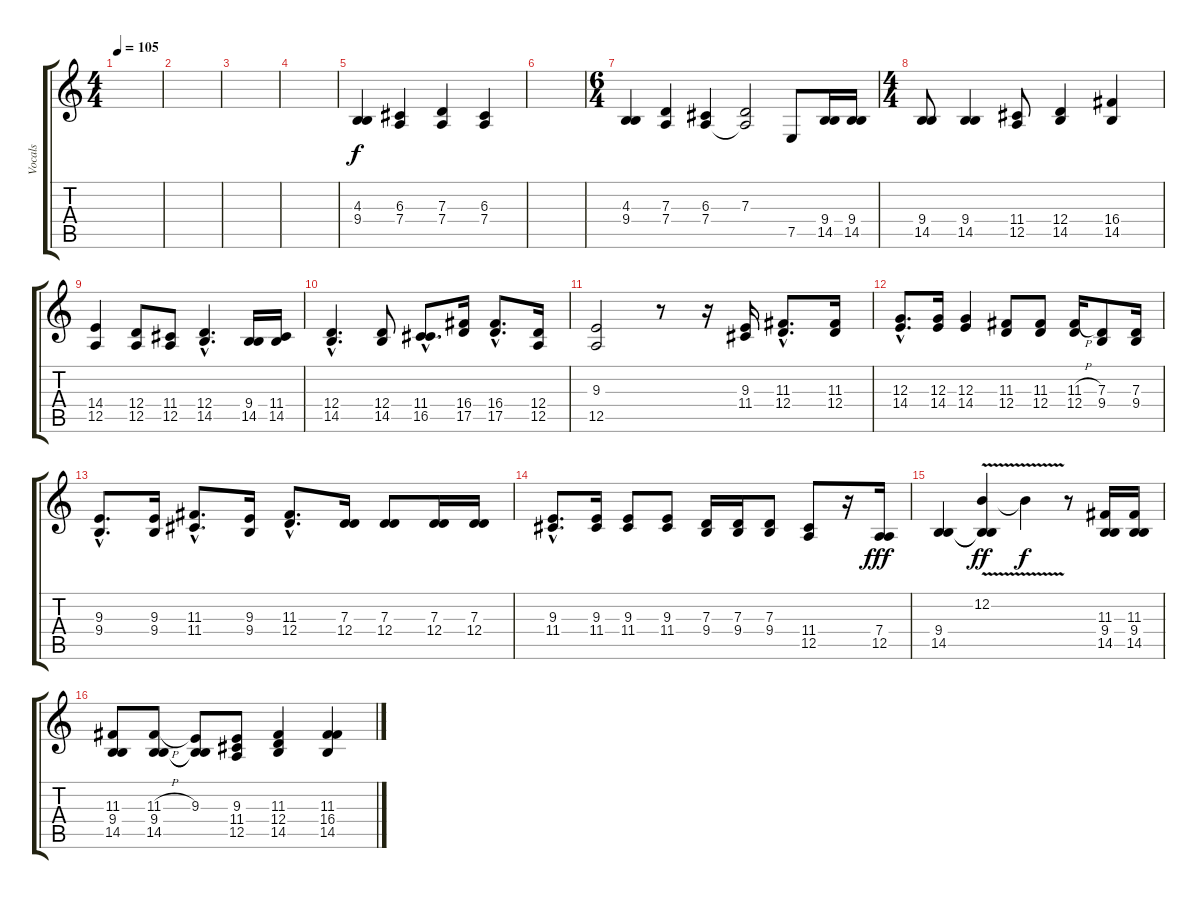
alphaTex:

\track ("Vocals" "Vocals") {instrument tenorsax}
\staff {score tabs}
\tuning (E4 B3 G3 D3 A2 E2) {hide}
\ts (4 4)
\tempo 105
\clef g2
\ks c
|
|
|
|
(4.3 9.4).4{volume 13} (6.3 7.4).4 (7.3 7.4).4 (6.3 7.4).4 |
|
\ts (6 4)
(4.3 9.4).4{volume 13} (7.3 7.4).4 (6.3 7.4).4 (7.3 7.4{t}).2 7.5.8 (9.4 14.5).16{volume 15} (9.4 14.5).16 |
\ts (4 4)
(9.4 14.5).8 (9.4 14.5).4 (11.4 12.5).8 (12.4 14.5).4 (16.4 14.5).4 |
(14.4 12.5).4 (12.4 12.5).8 (11.4 12.5).8 (12.4{hac} 14.5{hac}).4{d} (9.4 14.5).16 (11.4 14.5).16 |
(12.4{hac} 14.5{hac}).4{d} (12.4 14.5).8 (11.4{hac} 16.5{hac}).8{d} (16.4 17.5).16 (16.4{hac} 17.5{hac}).8{d} (12.4 12.5).16 |
(9.3 12.5).2 r.8 r.16 (9.3 11.4).16 (11.3{hac} 12.4{hac}).8{d} (11.3 12.4).16 |
(12.3{hac} 14.4{hac}).8{d} (12.3 14.4).16 (12.3 14.4).4 (11.3 12.4).8 (11.3 12.4).8 (11.3{h} 12.4).16 (7.3 9.4).8 (7.3 9.4).16 |
(9.3{hac} 9.4{hac}).8{d} (9.3 9.4).16 (11.3{hac} 11.4{hac}).8{d} (9.3 9.4).16 (11.3{hac} 12.4{hac}).8{d} (7.3 12.4).16 (7.3 12.4).8 (7.3 12.4).16 (7.3 12.4).16 |
(9.3{hac} 11.4{hac}).8{d} (9.3 11.4).16 (9.3 11.4).8 (9.3 11.4).8 (7.3 9.4).16 (7.3 9.4).16 (7.3 9.4).8 (11.4 12.5).8 r.16 (7.4 12.5).16{dy fff} |
(9.4 14.5).4 (12.2{v} 9.4{t} 14.5{t}).4{dy ff} 12.2{t}.4{dy f} r.8 (11.3 9.4 14.5).16 (11.3 9.4 14.5).16 |
(11.3 9.4 14.5).8 (11.3{h} 9.4 14.5).8 (9.3 9.4{t} 14.5{t}).8 (9.3 11.4 12.5).8 (11.3 12.4 14.5).4 (11.3 16.4 14.5).4
